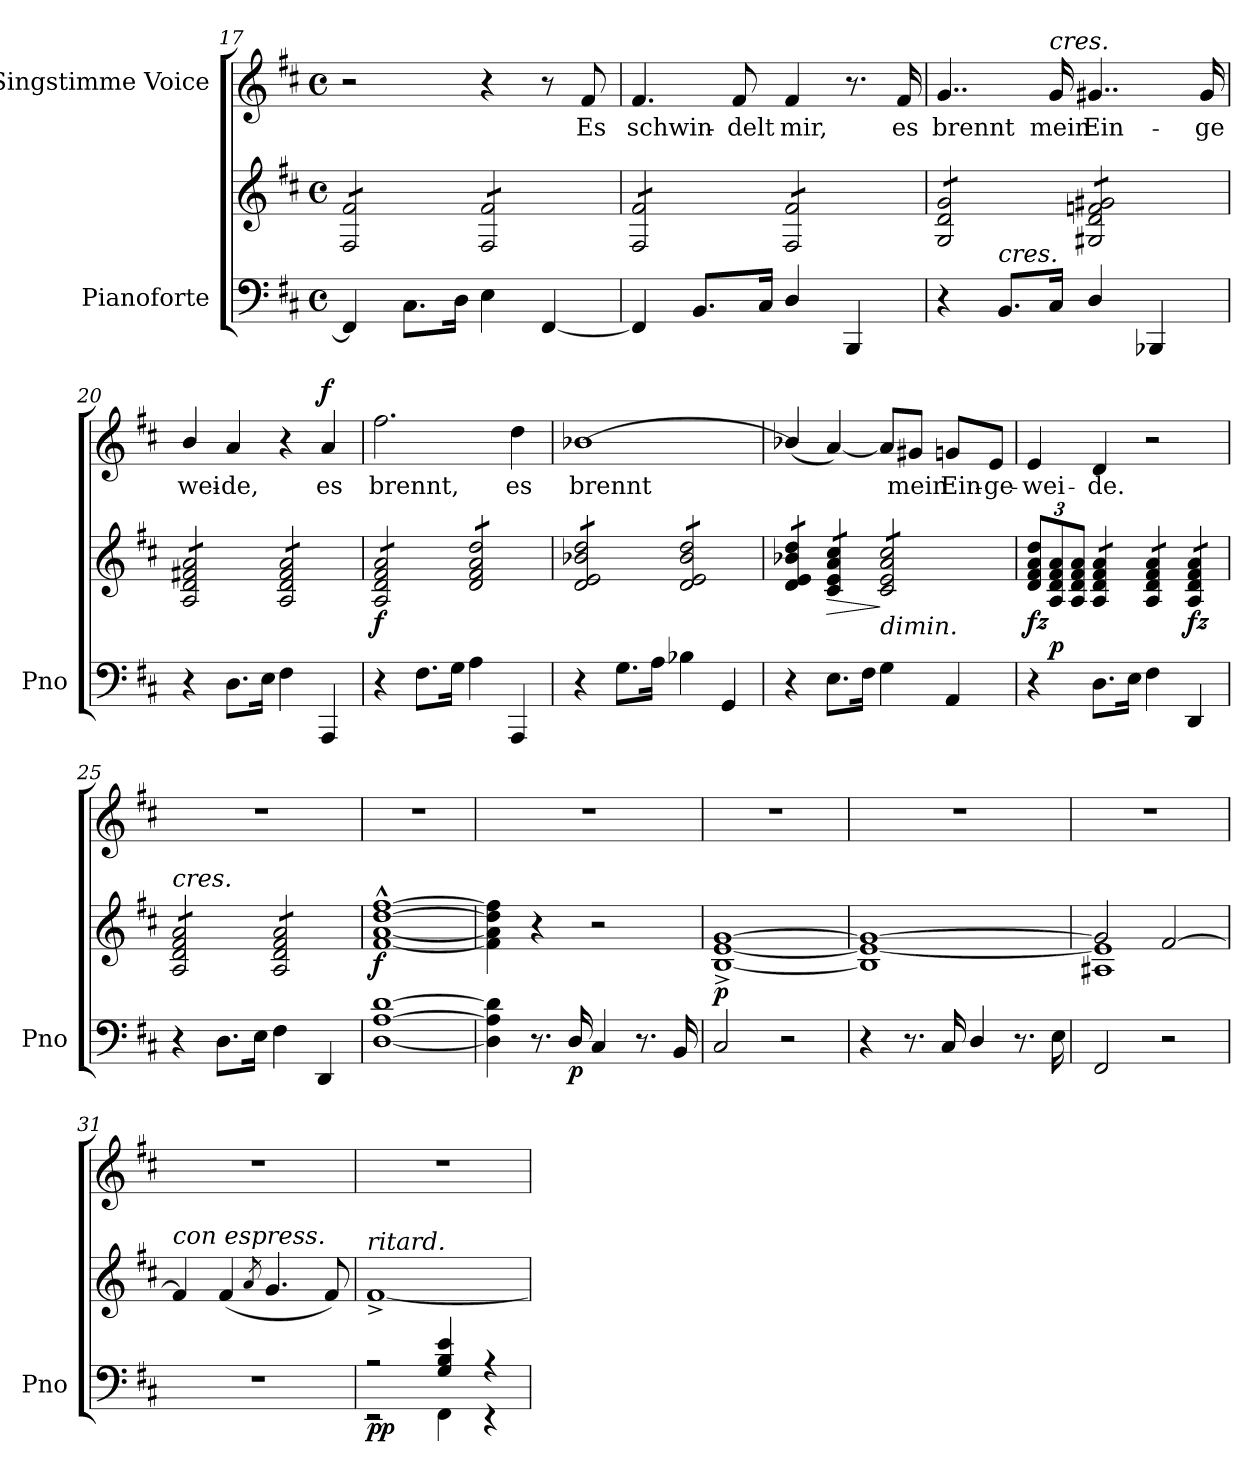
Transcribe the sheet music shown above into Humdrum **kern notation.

**kern	**kern	**dynam	**kern	**text	**dynam
*part2	*part2	*part2	*part1	*part1	*part1
*staff3	*staff2	*staff2/3	*staff1	*staff1	*staff1
*I"Pianoforte	*	*	*I"Singstimme Voice	*	*
*I'Pno	*	*	*	*	*
*clefF4	*clefG2	*	*clefG2	*	*
*k[f#c#]	*k[f#c#]	*	*k[f#c#]	*	*
*M4/4	*M4/4	*	*M4/4	*	*
*met(c)	*met(c)	*	*met(c)	*	*
=17	=17	=17	=17	=17	=17
*	*tremolo	*	*	*	*
4FF#/]	12F#/ 12f#/L	.	2r	.	.
.	12F#/ 12f#/	.	.	.	.
.	12F#/ 12f#/	.	.	.	.
8.C#\L	12F#/ 12f#/	.	.	.	.
.	12F#/ 12f#/	.	.	.	.
.	12F#/ 12f#/J	.	.	.	.
16D\Jk	.	.	.	.	.
4E\	12F#/ 12f#/L	.	4r	.	.
.	12F#/ 12f#/	.	.	.	.
.	12F#/ 12f#/	.	.	.	.
[4FF#/	12F#/ 12f#/	.	8r	.	.
.	12F#/ 12f#/	.	.	.	.
.	.	.	8f#/	Es	.
.	12F#/ 12f#/J	.	.	.	.
=18	=18	=18	=18	=18	=18
4FF#/]	12F#/ 12f#/L	.	4.f#/	schwin-	.
.	12F#/ 12f#/	.	.	.	.
.	12F#/ 12f#/	.	.	.	.
8.BB/L	12F#/ 12f#/	.	.	.	.
.	12F#/ 12f#/	.	.	.	.
.	.	.	8f#/	-delt	.
.	12F#/ 12f#/J	.	.	.	.
16C#/Jk	.	.	.	.	.
4D/	12F#/ 12f#/L	.	4f#/	mir,	.
.	12F#/ 12f#/	.	.	.	.
.	12F#/ 12f#/	.	.	.	.
4BBB/	12F#/ 12f#/	.	8.r	.	.
.	12F#/ 12f#/	.	.	.	.
.	12F#/ 12f#/J	.	.	.	.
.	.	.	16f#/	es	.
=19	=19	=19	=19	=19	=19
4r	12G/ 12d/ 12g/L	.	4..g/	brennt	.
.	12G/ 12d/ 12g/	.	.	.	.
.	12G/ 12d/ 12g/	.	.	.	.
!LO:TX:a:i:t=cres.	!	!	!	!	!
8.BB/L	12G/ 12d/ 12g/	.	.	.	.
.	12G/ 12d/ 12g/	.	.	.	.
.	12G/ 12d/ 12g/J	.	.	.	.
!	!	!	!LO:TX:a:i:t=cres.	!	!
16C#/Jk	.	.	16g/	mein	.
4D/	12G#X/ 12d/ 12fn/ 12g#X/L	.	4..g#X/	Ein-	.
.	12G#X/ 12d/ 12fn/ 12g#X/	.	.	.	.
.	12G#X/ 12d/ 12fn/ 12g#X/	.	.	.	.
4BBB-X/	12G#X/ 12d/ 12fn/ 12g#X/	.	.	.	.
.	12G#X/ 12d/ 12fn/ 12g#X/	.	.	.	.
.	12G#X/ 12d/ 12fn/ 12g#X/J	.	.	.	.
.	.	.	16g#/	-ge	.
=20	=20	=20	=20	=20	=20
4r	12A/ 12d/ 12f#X/ 12a/L	.	4b/	wei-	.
.	12A/ 12d/ 12f#X/ 12a/	.	.	.	.
.	12A/ 12d/ 12f#X/ 12a/	.	.	.	.
8.D\L	12A/ 12d/ 12f#X/ 12a/	.	4a/	-de,	.
.	12A/ 12d/ 12f#X/ 12a/	.	.	.	.
.	12A/ 12d/ 12f#X/ 12a/J	.	.	.	.
16E\Jk	.	.	.	.	.
4F#\	12A/ 12d/ 12f#/ 12a/L	.	4r	.	.
.	12A/ 12d/ 12f#/ 12a/	.	.	.	.
.	12A/ 12d/ 12f#/ 12a/	.	.	.	.
!	!	!	!	!	!LO:DY:a
4AAA/	12A/ 12d/ 12f#/ 12a/	.	4a/	es	f
.	12A/ 12d/ 12f#/ 12a/	.	.	.	.
.	12A/ 12d/ 12f#/ 12a/J	.	.	.	.
=21	=21	=21	=21	=21	=21
!	!	!LO:DY:b	!	!	!
4r	12A/ 12d/ 12f#/ 12a/L	f	2.ff#\	brennt,	.
.	12A/ 12d/ 12f#/ 12a/	.	.	.	.
.	12A/ 12d/ 12f#/ 12a/	.	.	.	.
8.F#\L	12A/ 12d/ 12f#/ 12a/	.	.	.	.
.	12A/ 12d/ 12f#/ 12a/	.	.	.	.
.	12A/ 12d/ 12f#/ 12a/J	.	.	.	.
16G\Jk	.	.	.	.	.
4A\	12d/ 12f#/ 12a/ 12dd/L	.	.	.	.
.	12d/ 12f#/ 12a/ 12dd/	.	.	.	.
.	12d/ 12f#/ 12a/ 12dd/	.	.	.	.
4AAA/	12d/ 12f#/ 12a/ 12dd/	.	4dd\	es	.
.	12d/ 12f#/ 12a/ 12dd/	.	.	.	.
.	12d/ 12f#/ 12a/ 12dd/J	.	.	.	.
=22	=22	=22	=22	=22	=22
4r	12d/ 12e/ 12b-X/ 12dd/L	.	[1b-X	brennt	.
.	12d/ 12e/ 12b-X/ 12dd/	.	.	.	.
.	12d/ 12e/ 12b-X/ 12dd/	.	.	.	.
8.G\L	12d/ 12e/ 12b-X/ 12dd/	.	.	.	.
.	12d/ 12e/ 12b-X/ 12dd/	.	.	.	.
.	12d/ 12e/ 12b-X/ 12dd/J	.	.	.	.
16A\Jk	.	.	.	.	.
4B-X\	12d/ 12e/ 12b-/ 12dd/L	.	.	.	.
.	12d/ 12e/ 12b-/ 12dd/	.	.	.	.
.	12d/ 12e/ 12b-/ 12dd/	.	.	.	.
4GG/	12d/ 12e/ 12b-/ 12dd/	.	.	.	.
.	12d/ 12e/ 12b-/ 12dd/	.	.	.	.
.	12d/ 12e/ 12b-/ 12dd/J	.	.	.	.
=23	=23	=23	=23	=23	=23
4r	12d/ 12e/ 12b-X/ 12dd/L	.	(4b-X/]	.	.
.	12d/ 12e/ 12b-X/ 12dd/	.	.	.	.
.	12d/ 12e/ 12b-X/ 12dd/J	.	.	.	.
!	!	!LO:HP:b	!	!	!
8.E\L	12c#/ 12e/ 12a/ 12cc#/L	>	[4a/)	.	.
.	12c#/ 12e/ 12a/ 12cc#/	.	.	.	.
.	12c#/ 12e/ 12a/ 12cc#/J	.	.	.	.
16F#\Jk	.	.	.	.	.
!	!LO:TX:b:i:t=dimin.	!	!	!	!
4G\	12c#/ 12e/ 12a/ 12cc#/L	]	8a/L]	.	.
.	12c#/ 12e/ 12a/ 12cc#/	.	.	.	.
.	.	.	8g#X/J	mein	.
.	12c#/ 12e/ 12a/ 12cc#/	.	.	.	.
4AA/	12c#/ 12e/ 12a/ 12cc#/	.	8gn/L	Ein-	.
.	12c#/ 12e/ 12a/ 12cc#/	.	.	.	.
.	.	.	8e/J	-ge-	.
.	12c#/ 12e/ 12a/ 12cc#/J	.	.	.	.
*	*Xtremolo	*	*	*	*
=24	=24	=24	=24	=24	=24
*	*Xbrackettup	*	*	*	*
!	!	!LO:DY:b	!	!	!
4r	12d/ 12f#/ 12a/ 12dd/L	fz	4e/	-wei-	.
!	!	!LO:DY:b	!	!	!
.	12A/ 12d/ 12f#/ 12a/	p	.	.	.
.	12A/ 12d/ 12f#/ 12a/J	.	.	.	.
*	*tremolo	*	*	*	*
8.D\L	12A/ 12d/ 12f#/ 12a/L	.	4d/	-de.	.
.	12A/ 12d/ 12f#/ 12a/	.	.	.	.
.	12A/ 12d/ 12f#/ 12a/J	.	.	.	.
16E\Jk	.	.	.	.	.
4F#\	12A/ 12d/ 12f#/ 12a/L	.	2r	.	.
.	12A/ 12d/ 12f#/ 12a/	.	.	.	.
.	12A/ 12d/ 12f#/ 12a/J	.	.	.	.
!	!	!LO:DY:b	!	!	!
4DD/	12A/ 12d/ 12f#/ 12a/L	fz	.	.	.
.	12A/ 12d/ 12f#/ 12a/	.	.	.	.
.	12A/ 12d/ 12f#/ 12a/J	.	.	.	.
=25	=25	=25	=25	=25	=25
!	!LO:TX:a:i:t=cres.	!	!	!	!
4r	12A/ 12d/ 12f#/ 12a/L	.	1r	.	.
.	12A/ 12d/ 12f#/ 12a/	.	.	.	.
.	12A/ 12d/ 12f#/ 12a/	.	.	.	.
8.D\L	12A/ 12d/ 12f#/ 12a/	.	.	.	.
.	12A/ 12d/ 12f#/ 12a/	.	.	.	.
.	12A/ 12d/ 12f#/ 12a/J	.	.	.	.
16E\Jk	.	.	.	.	.
4F#\	12A/ 12d/ 12f#/ 12a/L	.	.	.	.
.	12A/ 12d/ 12f#/ 12a/	.	.	.	.
.	12A/ 12d/ 12f#/ 12a/	.	.	.	.
4DD/	12A/ 12d/ 12f#/ 12a/	.	.	.	.
.	12A/ 12d/ 12f#/ 12a/	.	.	.	.
.	12A/ 12d/ 12f#/ 12a/J	.	.	.	.
*	*Xtremolo	*	*	*	*
=26	=26	=26	=26	=26	=26
!	!	!LO:DY:b	!	!	!
[1D [1A [1d	[1f#^^ [1a^^ [1dd^^ [1ff#^^	f	1r	.	.
=27	=27	=27	=27	=27	=27
4D\] 4A\] 4d\]	4f#\] 4a\] 4dd\] 4ff#\]	.	1r	.	.
8.r	4r	.	.	.	.
!	!	!LO:DY:b=2	!	!	!
16D/	.	p	.	.	.
4C#/	2r	.	.	.	.
8.r	.	.	.	.	.
16BB/	.	.	.	.	.
=28	=28	=28	=28	=28	=28
!	!	!LO:DY:b	!	!	!
2C#/	[1B^> [1e^> [1g^>	p	1r	.	.
2r	.	.	.	.	.
=29	=29	=29	=29	=29	=29
4r	1B] 1e_ 1g_	.	1r	.	.
8.r	.	.	.	.	.
16C#/	.	.	.	.	.
4D/	.	.	.	.	.
8.r	.	.	.	.	.
16E\	.	.	.	.	.
=30	=30	=30	=30	=30	=30
*	*^	*	*	*	*
2FF#/	2g/]	1A#X 1e]	.	1r	.	.
2r	[2f#/	.	.	.	.	.
*	*v	*v	*	*	*	*
=31	=31	=31	=31	=31	=31
!	!LO:TX:i:t=con espress.	!	!	!	!
1r	4f#/]	.	1r	.	.
.	(4f#/	.	.	.	.
.	8qa/	.	.	.	.
.	4.g/	.	.	.	.
.	8f#/)	.	.	.	.
=32	=32	=32	=32	=32	=32
*^	*	*	*	*	*
!	!	!LO:TX:a:i:t=ritard.	!	!	!	!
!	!	!	!LO:DY:b=2	!	!	!
2r	2r	[1f#^>	pp	1r	.	.
4G/ 4B/ 4e/	4FF#\	.	.	.	.	.
4r	4r	.	.	.	.	.
*v	*v	*	*	*	*	*
=	=	=	=	=	=
*-	*-	*-	*-	*-	*-
